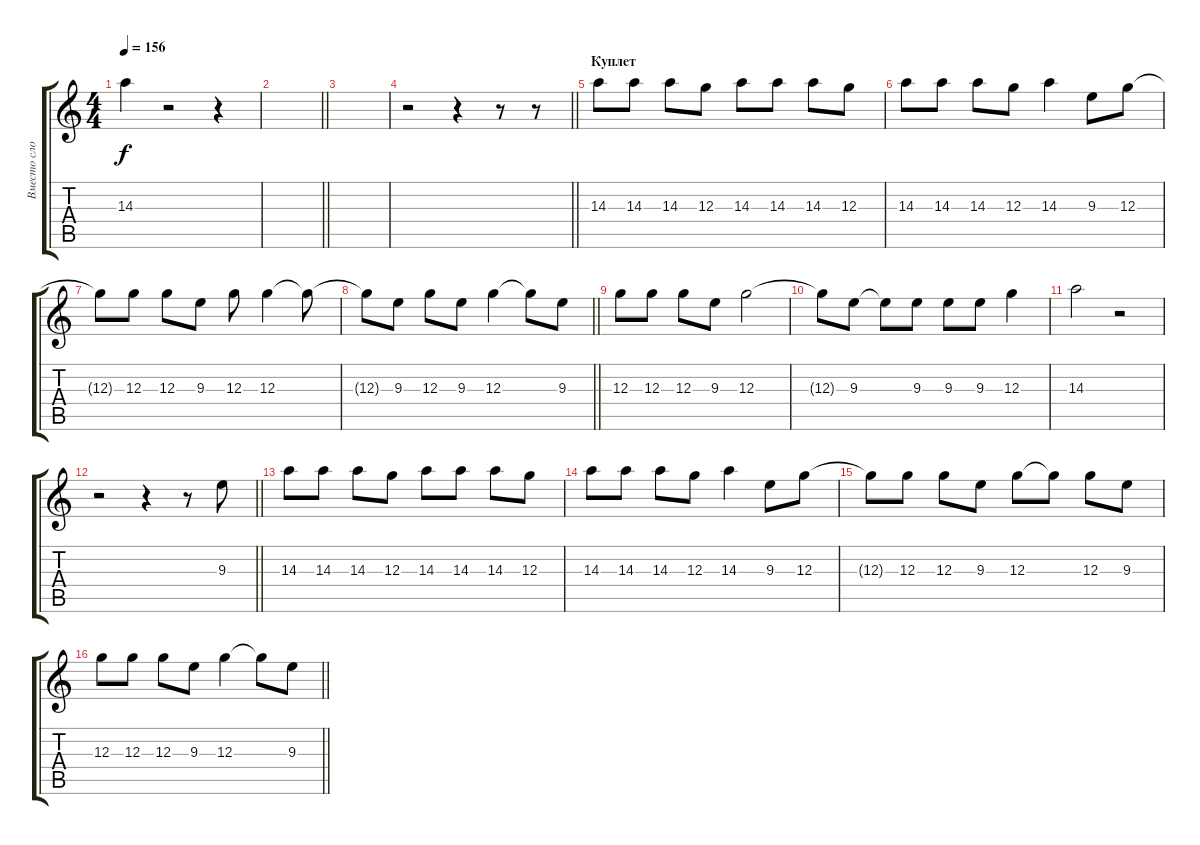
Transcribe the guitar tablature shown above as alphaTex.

\track ("Вместо слов" "Вместо сло") {instrument acousticguitarsteel}
\staff {score tabs}
\tuning (E4 B3 G3 D3 A2 E2) {hide}
\ts (4 4)
\tempo 156
\clef g2
\ks c
14.3.4{dy f} r.2 r.4 |
\barLineRight lightlight
|
|
\barLineRight lightlight
r.2 r.4 r.8 r.8 |
\section ("" "Куплет")
14.3.8 14.3.8 14.3.8 12.3.8 14.3.8 14.3.8 14.3.8 12.3.8 |
14.3.8 14.3.8 14.3.8 12.3.8 14.3.4 9.3.8 12.3.8 |
12.3{t}.8 12.3.8 12.3.8 9.3.8 12.3.8 12.3.4 12.3{t}.8 |
\barLineRight lightlight
12.3{t}.8 9.3.8 12.3.8 9.3.8 12.3.4 12.3{t}.8 9.3.8 |
12.3.8 12.3.8 12.3.8 9.3.8 12.3.2 |
12.3{t}.8 9.3.8 9.3{t}.8 9.3.8 9.3.8 9.3.8 12.3.4 |
14.3.2 r.2 |
\barLineRight lightlight
r.2 r.4 r.8 9.3.8 |
14.3.8 14.3.8 14.3.8 12.3.8 14.3.8 14.3.8 14.3.8 12.3.8 |
14.3.8 14.3.8 14.3.8 12.3.8 14.3.4 9.3.8 12.3.8 |
12.3{t}.8 12.3.8 12.3.8 9.3.8 12.3.8 12.3{t}.8 12.3.8 9.3.8 |
\barLineRight lightlight
12.3.8 12.3.8 12.3.8 9.3.8 12.3.4 12.3{t}.8 9.3.8
